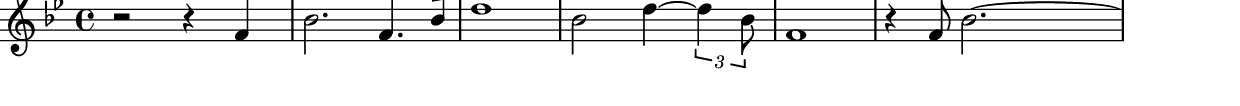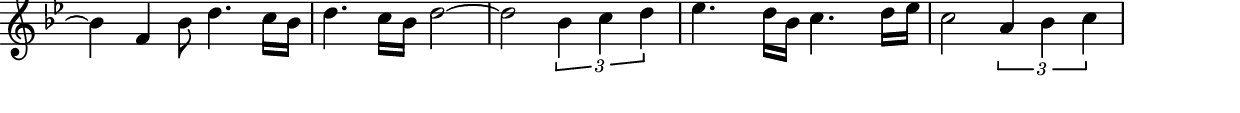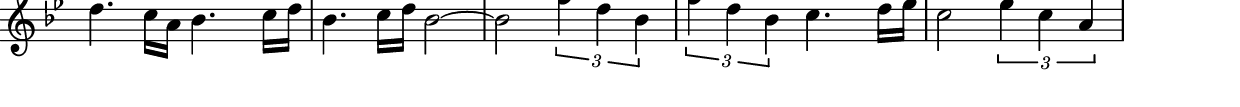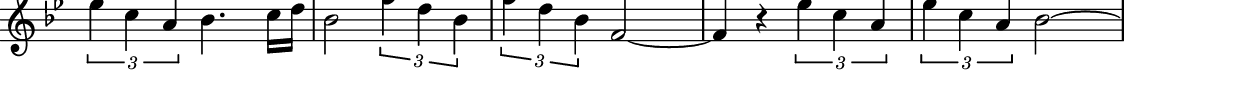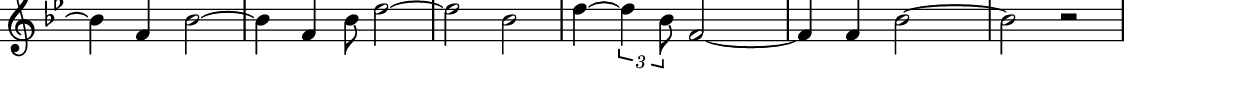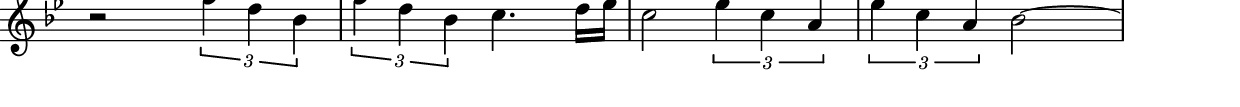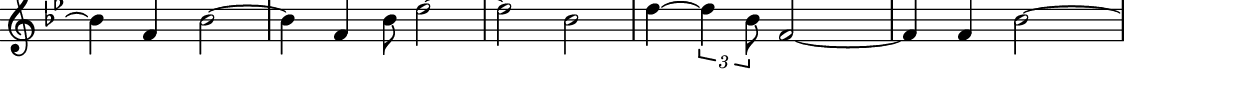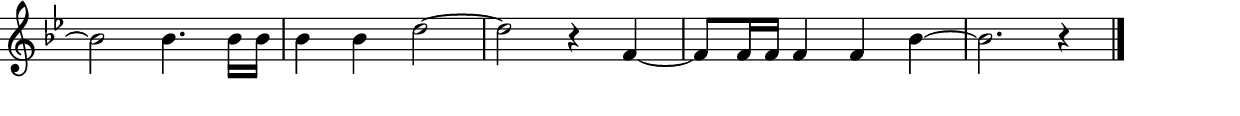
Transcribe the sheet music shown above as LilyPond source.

% MusicXML to Lilypond converter by Kovi

% Analyzing...
% 1 parts
% 1 Staff
% forceBassClefActive = 
melody = {
% 156 notes in the part
% 1 voices

\new Staff
\new Voice {
% 156 notes
% 41 mesaures

% Measure 1
\clef "treble"
\key bes \major
\time 4/4 
r2 r4 f'4 
% Measure 2
bes'2. f'8. bes'16 
% Measure 3
d''1 
% Measure 4
bes'2 d''4~ \times 2/3 { d''4 bes'8  } 
% Measure 5
f'1 
% Measure 6
\times 2/3 { r4 f'8  } bes'2.~ 
% Measure 7
bes'4 \times 2/3 { f'4 bes'8  } d''4. c''16 bes'16 
% Measure 8
d''4. c''16 bes'16 d''2~ 
% Measure 9
d''2 \times 2/3 { bes'4 c''4 d''4  } 
% Measure 10
ees''4. d''16 bes'16 c''4. d''16 ees''16 
% Measure 11
c''2 \times 2/3 { a'4 bes'4 c''4  } 
% Measure 12
d''4. c''16 a'16 bes'4. c''16 d''16 
% Measure 13
bes'4. c''16 d''16 bes'2~ 
% Measure 14
bes'2 \times 2/3 { f''4 d''4 bes'4  } 
% Measure 15
\times 2/3 { f''4 d''4 bes'4  } c''4. d''16 ees''16 
% Measure 16
c''2 \times 2/3 { ees''4 c''4 a'4  } 
% Measure 17
\times 2/3 { ees''4 c''4 a'4  } bes'4. c''16 d''16 
% Measure 18
bes'2 \times 2/3 { f''4 d''4 bes'4  } 
% Measure 19
\times 2/3 { f''4 d''4 bes'4  } f'2~ 
% Measure 20
f'4 r4 \times 2/3 { ees''4 c''4 a'4  } 
% Measure 21
\times 2/3 { ees''4 c''4 a'4  } bes'2~ 
% Measure 22
bes'4 f'4 bes'2~ 
% Measure 23
bes'4 \times 2/3 { f'4 bes'8  } d''2~ 
% Measure 24
d''2 bes'2 
% Measure 25
d''4~ \times 2/3 { d''4 bes'8  } f'2~ 
% Measure 26
f'4 f'4 bes'2~ 
% Measure 27
bes'2 r2 
% Measure 28
r2 \times 2/3 { f''4 d''4 bes'4  } 
% Measure 29
\times 2/3 { f''4 d''4 bes'4  } c''4. d''16 ees''16 
% Measure 30
c''2 \times 2/3 { ees''4 c''4 a'4  } 
% Measure 31
\times 2/3 { ees''4 c''4 a'4  } bes'2~ 
% Measure 32
bes'4 f'4 bes'2~ 
% Measure 33
bes'4 \times 2/3 { f'4 bes'8  } d''2~ 
% Measure 34
d''2 bes'2 
% Measure 35
d''4~ \times 2/3 { d''4 bes'8  } f'2~ 
% Measure 36
f'4 f'4 bes'2~ 
% Measure 37
bes'2 bes'4. bes'16 bes'16 
% Measure 38
bes'4 bes'4 d''2~ 
% Measure 39
d''2 r4 f'4~ 
% Measure 40
f'8 f'16 f'16 f'4 f'4 bes'4~ 
% Measure 41
bes'2. r4 \bar "|." 
} % voice
} % melody


harmonies = \chordmode {
% 15 chords
\germanChords
s4 s4 s4 s4 s4 s4 s4 s4 s4 s4 s4 s4 s4 s4 s4 s4 s4 s4 s4 s4 s4 bes4 s4 s4 s4 s4 s4 s4 s4 s4 s4 s4 s4 s4 s4 s4 ees4 s4 f4 s4 s4 s4 s4 s4 s4 s4 bes4 s4 s4 s4 s4 s4 s4 s4 s4 s4 s4 s4 f4 s4 s4 s4 s4 s4 s4 s4 bes4 s4 s4 s4 s4 s4 s4 s4 f4 s4 s4 s4 s4 s4 s4 s4 bes4 s4 s4 s4 s4 s4 s4 s4 s4 s4 s4 s4 s4 s4 s4 s4 f4 s4 s4 s4 bes4 s4 s4 s4 s4 s4 bes4 s4 s4 s4 s4 s4 f4 s4 s4 s4 s4 s4 s4 s4 bes4 s4 s4 s4 s4 s4 s4 s4 s4 s4 s4 s4 s4 s4 s4 s4 f4 s4 s4 s4 bes4
}

\include "../../definitions.ly"
